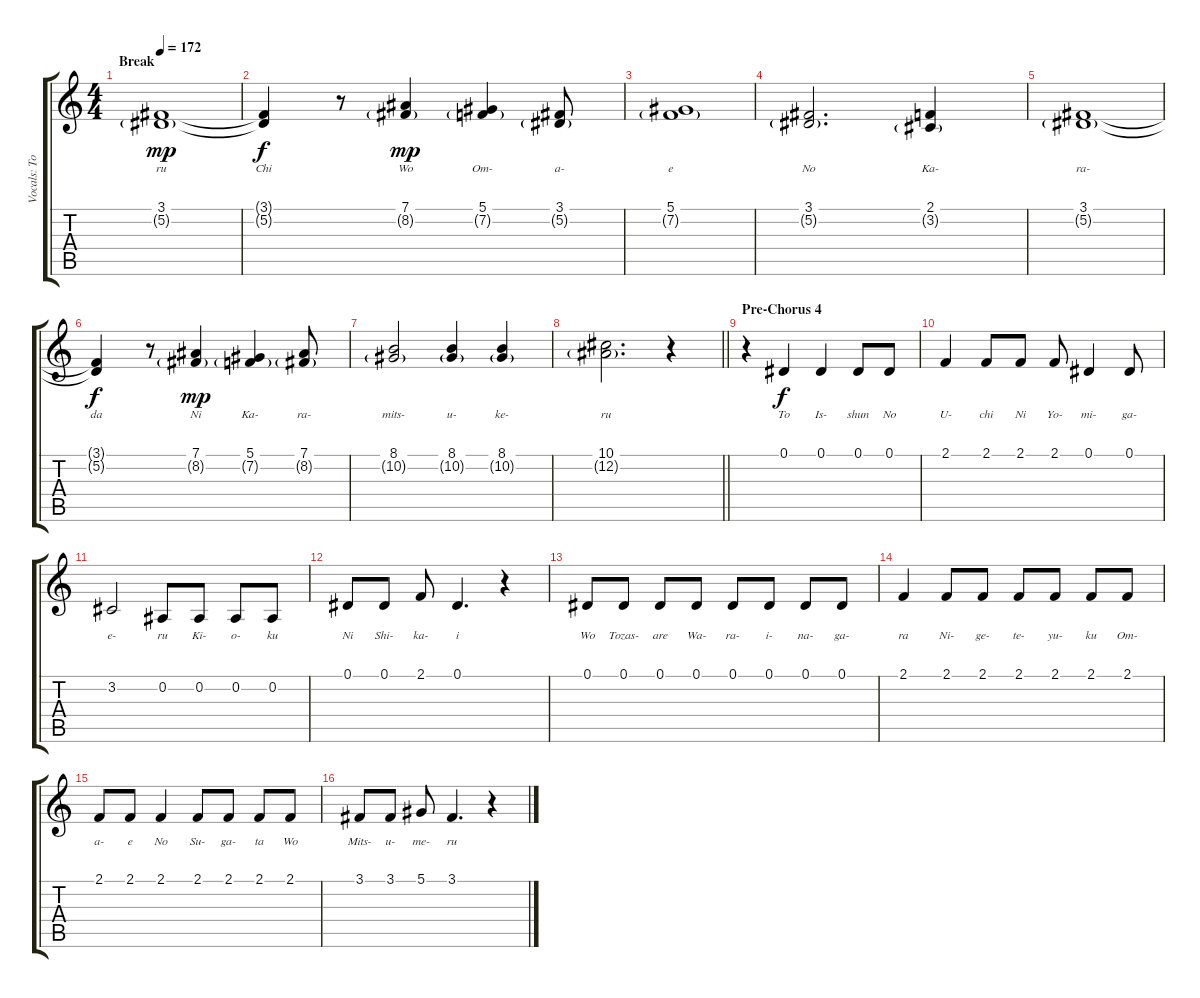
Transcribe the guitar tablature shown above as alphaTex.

\track ("Vocals: Toshi" "Vocals: To") {instrument tenorsax}
\staff {score tabs}
\tuning (Eb4 Bb3 Gb3 Db3 Ab2 Eb2) {hide}
\ts (4 4)
\section ("" "Break")
\tempo 172
\clef g2
\ks c
(3.1 5.2{g}).1{lyrics (0 "ru") lyrics (1 "") lyrics (2 "") lyrics (3 "") lyrics (4 "") dy mp} |
(3.1{t} 5.2{t}).4{lyrics (0 "Chi") lyrics (1 "") lyrics (2 "") lyrics (3 "") lyrics (4 "") dy f} r.8 (7.1 8.2{g}).4{lyrics (0 "Wo") lyrics (1 "") lyrics (2 "") lyrics (3 "") lyrics (4 "") dy mp} (5.1 7.2{g}).4{lyrics (0 "Om-") lyrics (1 "") lyrics (2 "") lyrics (3 "") lyrics (4 "")} (3.1 5.2{g}).8{lyrics (0 "a-") lyrics (1 "") lyrics (2 "") lyrics (3 "") lyrics (4 "")} |
(5.1 7.2{g}).1{lyrics (0 "e") lyrics (1 "") lyrics (2 "") lyrics (3 "") lyrics (4 "")} |
(3.1 5.2{g}).2{d lyrics (0 "No") lyrics (1 "") lyrics (2 "") lyrics (3 "") lyrics (4 "")} (2.1 3.2{g}).4{lyrics (0 "Ka-") lyrics (1 "") lyrics (2 "") lyrics (3 "") lyrics (4 "")} |
(3.1 5.2{g}).1{lyrics (0 "ra-") lyrics (1 "") lyrics (2 "") lyrics (3 "") lyrics (4 "")} |
(3.1{t} 5.2{t}).4{lyrics (0 "da") lyrics (1 "") lyrics (2 "") lyrics (3 "") lyrics (4 "") dy f} r.8 (7.1 8.2{g}).4{lyrics (0 "Ni") lyrics (1 "") lyrics (2 "") lyrics (3 "") lyrics (4 "") dy mp} (5.1 7.2{g}).4{lyrics (0 "Ka-") lyrics (1 "") lyrics (2 "") lyrics (3 "") lyrics (4 "")} (7.1 8.2{g}).8{lyrics (0 "ra-") lyrics (1 "") lyrics (2 "") lyrics (3 "") lyrics (4 "")} |
(8.1 10.2{g}).2{lyrics (0 "mits-") lyrics (1 "") lyrics (2 "") lyrics (3 "") lyrics (4 "")} (8.1 10.2{g}).4{lyrics (0 "u-") lyrics (1 "") lyrics (2 "") lyrics (3 "") lyrics (4 "")} (8.1 10.2{g}).4{lyrics (0 "ke-") lyrics (1 "") lyrics (2 "") lyrics (3 "") lyrics (4 "")} |
\barLineRight lightlight
(10.1 12.2{g}).2{d lyrics (0 "ru") lyrics (1 "") lyrics (2 "") lyrics (3 "") lyrics (4 "")} r.4 |
\section ("" "Pre-Chorus 4")
r.4 0.1.4{lyrics (0 "To") lyrics (1 "") lyrics (2 "") lyrics (3 "") lyrics (4 "") dy f} 0.1.4{lyrics (0 "Is-") lyrics (1 "") lyrics (2 "") lyrics (3 "") lyrics (4 "")} 0.1.8{lyrics (0 "shun") lyrics (1 "") lyrics (2 "") lyrics (3 "") lyrics (4 "")} 0.1.8{lyrics (0 "No") lyrics (1 "") lyrics (2 "") lyrics (3 "") lyrics (4 "")} |
2.1.4{lyrics (0 "U-") lyrics (1 "") lyrics (2 "") lyrics (3 "") lyrics (4 "")} 2.1.8{lyrics (0 "chi") lyrics (1 "") lyrics (2 "") lyrics (3 "") lyrics (4 "")} 2.1.8{lyrics (0 "Ni") lyrics (1 "") lyrics (2 "") lyrics (3 "") lyrics (4 "")} 2.1.8{lyrics (0 "Yo-") lyrics (1 "") lyrics (2 "") lyrics (3 "") lyrics (4 "")} 0.1.4{lyrics (0 "mi-") lyrics (1 "") lyrics (2 "") lyrics (3 "") lyrics (4 "")} 0.1.8{lyrics (0 "ga-") lyrics (1 "") lyrics (2 "") lyrics (3 "") lyrics (4 "")} |
3.2.2{lyrics (0 "e-") lyrics (1 "") lyrics (2 "") lyrics (3 "") lyrics (4 "")} 0.2.8{lyrics (0 "ru") lyrics (1 "") lyrics (2 "") lyrics (3 "") lyrics (4 "")} 0.2.8{lyrics (0 "Ki-") lyrics (1 "") lyrics (2 "") lyrics (3 "") lyrics (4 "")} 0.2.8{lyrics (0 "o-") lyrics (1 "") lyrics (2 "") lyrics (3 "") lyrics (4 "")} 0.2.8{lyrics (0 "ku") lyrics (1 "") lyrics (2 "") lyrics (3 "") lyrics (4 "")} |
0.1.8{lyrics (0 "Ni") lyrics (1 "") lyrics (2 "") lyrics (3 "") lyrics (4 "")} 0.1.8{lyrics (0 "Shi-") lyrics (1 "") lyrics (2 "") lyrics (3 "") lyrics (4 "")} 2.1.8{lyrics (0 "ka-") lyrics (1 "") lyrics (2 "") lyrics (3 "") lyrics (4 "")} 0.1.4{d lyrics (0 "i") lyrics (1 "") lyrics (2 "") lyrics (3 "") lyrics (4 "")} r.4 |
0.1.8{lyrics (0 "Wo") lyrics (1 "") lyrics (2 "") lyrics (3 "") lyrics (4 "")} 0.1.8{lyrics (0 "Tozas-") lyrics (1 "") lyrics (2 "") lyrics (3 "") lyrics (4 "")} 0.1.8{lyrics (0 "are") lyrics (1 "") lyrics (2 "") lyrics (3 "") lyrics (4 "")} 0.1.8{lyrics (0 "Wa-") lyrics (1 "") lyrics (2 "") lyrics (3 "") lyrics (4 "")} 0.1.8{lyrics (0 "ra-") lyrics (1 "") lyrics (2 "") lyrics (3 "") lyrics (4 "")} 0.1.8{lyrics (0 "i-") lyrics (1 "") lyrics (2 "") lyrics (3 "") lyrics (4 "")} 0.1.8{lyrics (0 "na-") lyrics (1 "") lyrics (2 "") lyrics (3 "") lyrics (4 "")} 0.1.8{lyrics (0 "ga-") lyrics (1 "") lyrics (2 "") lyrics (3 "") lyrics (4 "")} |
2.1.4{lyrics (0 "ra") lyrics (1 "") lyrics (2 "") lyrics (3 "") lyrics (4 "")} 2.1.8{lyrics (0 "Ni-") lyrics (1 "") lyrics (2 "") lyrics (3 "") lyrics (4 "")} 2.1.8{lyrics (0 "ge-") lyrics (1 "") lyrics (2 "") lyrics (3 "") lyrics (4 "")} 2.1.8{lyrics (0 "te-") lyrics (1 "") lyrics (2 "") lyrics (3 "") lyrics (4 "")} 2.1.8{lyrics (0 "yu-") lyrics (1 "") lyrics (2 "") lyrics (3 "") lyrics (4 "")} 2.1.8{lyrics (0 "ku") lyrics (1 "") lyrics (2 "") lyrics (3 "") lyrics (4 "")} 2.1.8{lyrics (0 "Om-") lyrics (1 "") lyrics (2 "") lyrics (3 "") lyrics (4 "")} |
2.1.8{lyrics (0 "a-") lyrics (1 "") lyrics (2 "") lyrics (3 "") lyrics (4 "")} 2.1.8{lyrics (0 "e") lyrics (1 "") lyrics (2 "") lyrics (3 "") lyrics (4 "")} 2.1.4{lyrics (0 "No") lyrics (1 "") lyrics (2 "") lyrics (3 "") lyrics (4 "")} 2.1.8{lyrics (0 "Su-") lyrics (1 "") lyrics (2 "") lyrics (3 "") lyrics (4 "")} 2.1.8{lyrics (0 "ga-") lyrics (1 "") lyrics (2 "") lyrics (3 "") lyrics (4 "")} 2.1.8{lyrics (0 "ta") lyrics (1 "") lyrics (2 "") lyrics (3 "") lyrics (4 "")} 2.1.8{lyrics (0 "Wo") lyrics (1 "") lyrics (2 "") lyrics (3 "") lyrics (4 "")} |
3.1.8{lyrics (0 "Mits-") lyrics (1 "") lyrics (2 "") lyrics (3 "") lyrics (4 "")} 3.1.8{lyrics (0 "u-") lyrics (1 "") lyrics (2 "") lyrics (3 "") lyrics (4 "")} 5.1.8{lyrics (0 "me-") lyrics (1 "") lyrics (2 "") lyrics (3 "") lyrics (4 "")} 3.1.4{d lyrics (0 "ru") lyrics (1 "") lyrics (2 "") lyrics (3 "") lyrics (4 "")} r.4
